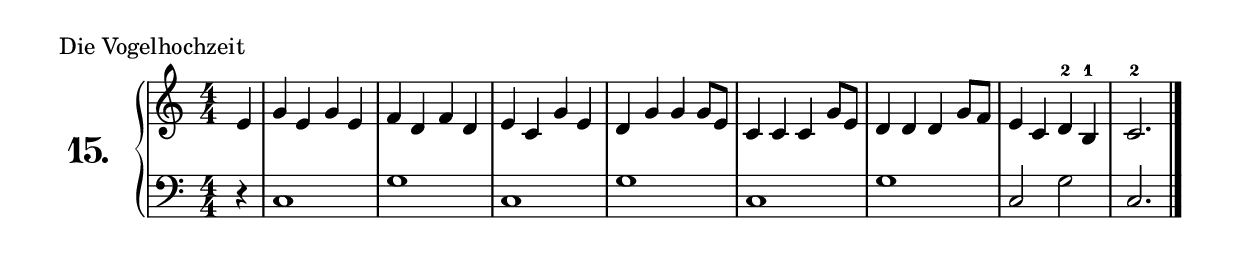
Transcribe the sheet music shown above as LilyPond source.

\version "2.18.2"

\score {
  \new PianoStaff  <<
    \set PianoStaff.instrumentName = \markup {
      \huge \bold \number "15." }

    \new Staff = "upper" \with {
      midiInstrument = #"acoustic grand" }

    \relative c' {
      \clef treble
      \key c \major
      \time 4/4
      \numericTimeSignature

      \partial 4
      e4           |
      g e g e      | %01
      f d f d      | %02
      e c g'e      | %03
      d g g g8 e   | %04
      c4 c c g'8 e | %05
      d4 d d g8 f  | %06
      e4 c d-2 b-1 | %07
      c2.-2          %08
      \bar "|."

    }
    \new Staff = "lower" \with {
      midiInstrument = #"acoustic grand" }

    \relative c {
      \clef bass
      \key c \major
      \time 4/4
      \numericTimeSignature

      \partial 4
      r4
      \repeat unfold 3 {
        c1
        g'
      }
      c,2 g'
      c,2.
      \bar "|."
    }
  >>
  \layout { }
  \midi { }
  \header {
    composer = "Deutsches Volkslied"
    piece = "Die Vogelhochzeit"
    %opus = ""
  }
}

